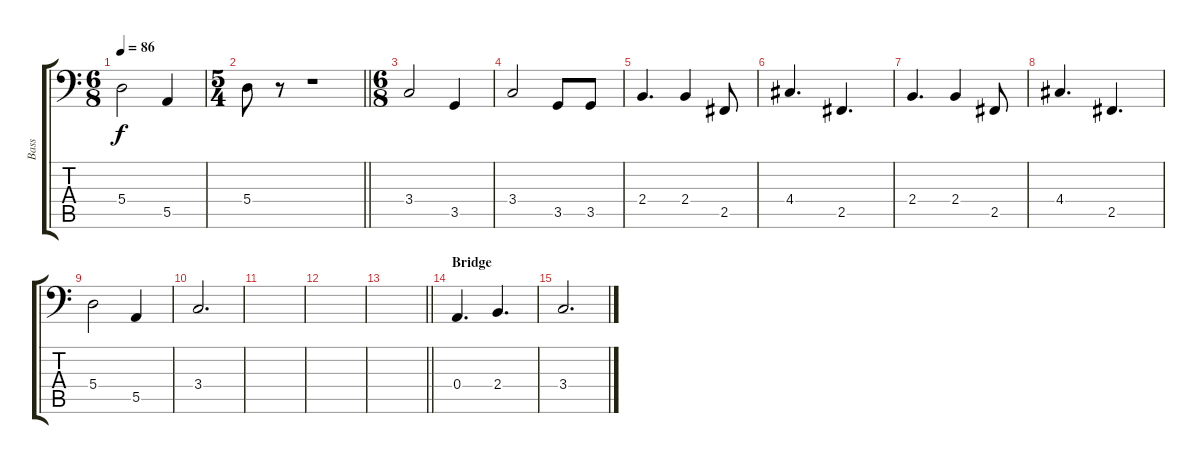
\track ("Bass" "Bass") {instrument electricbassfinger}
\staff {score tabs}
\tuning (C3 G2 D2 A1 E1 B0) {hide}
\ts (6 8)
\tempo 86
\clef f4
\ks c
5.4.2{dy f} 5.5.4 |
\ts (5 4)
\barLineRight lightlight
5.4.8 r.8 r.1 |
\ts (6 8)
3.4.2 3.5.4 |
3.4.2 3.5.8 3.5.8 |
2.4.4{d} 2.4.4 2.5.8 |
4.4.4{d} 2.5.4{d} |
2.4.4{d} 2.4.4 2.5.8 |
4.4.4{d} 2.5.4{d} |
5.4.2 5.5.4 |
3.4.2{d} |
|
|
\barLineRight lightlight
|
\section ("" "Bridge")
0.4.4{d} 2.4.4{d} |
3.4.2{d}
